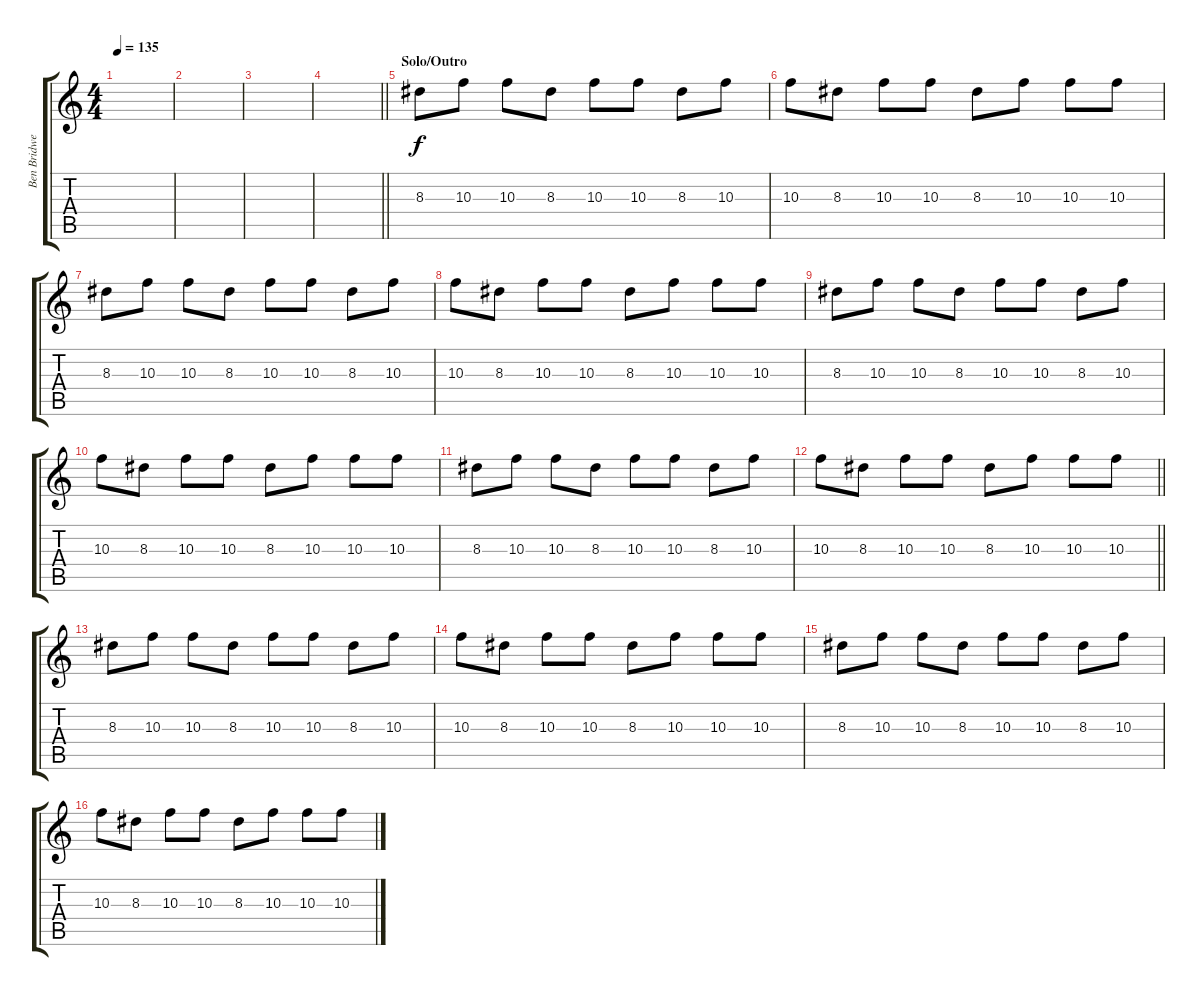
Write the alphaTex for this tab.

\track ("Ben Bridwell (Guitar)" "Ben Bridwe") {instrument electricguitarjazz}
\staff {score tabs}
\tuning (E4 B3 G3 D3 A2 E2) {hide}
\ts (4 4)
\tempo 135
\clef g2
\ks c
|
|
|
\barLineRight lightlight
|
\section ("" "Solo/Outro")
8.3.8 10.3.8 10.3.8 8.3.8 10.3.8 10.3.8 8.3.8 10.3.8 |
10.3.8 8.3.8 10.3.8 10.3.8 8.3.8 10.3.8 10.3.8 10.3.8 |
8.3.8 10.3.8 10.3.8 8.3.8 10.3.8 10.3.8 8.3.8 10.3.8 |
10.3.8 8.3.8 10.3.8 10.3.8 8.3.8 10.3.8 10.3.8 10.3.8 |
8.3.8 10.3.8 10.3.8 8.3.8 10.3.8 10.3.8 8.3.8 10.3.8 |
10.3.8 8.3.8 10.3.8 10.3.8 8.3.8 10.3.8 10.3.8 10.3.8 |
8.3.8 10.3.8 10.3.8 8.3.8 10.3.8 10.3.8 8.3.8 10.3.8 |
\barLineRight lightlight
10.3.8 8.3.8 10.3.8 10.3.8 8.3.8 10.3.8 10.3.8 10.3.8 |
\section ("" "")
8.3.8 10.3.8 10.3.8 8.3.8 10.3.8 10.3.8 8.3.8 10.3.8 |
10.3.8 8.3.8 10.3.8 10.3.8 8.3.8 10.3.8 10.3.8 10.3.8 |
8.3.8 10.3.8 10.3.8 8.3.8 10.3.8 10.3.8 8.3.8 10.3.8 |
10.3.8 8.3.8 10.3.8 10.3.8 8.3.8 10.3.8 10.3.8 10.3.8
